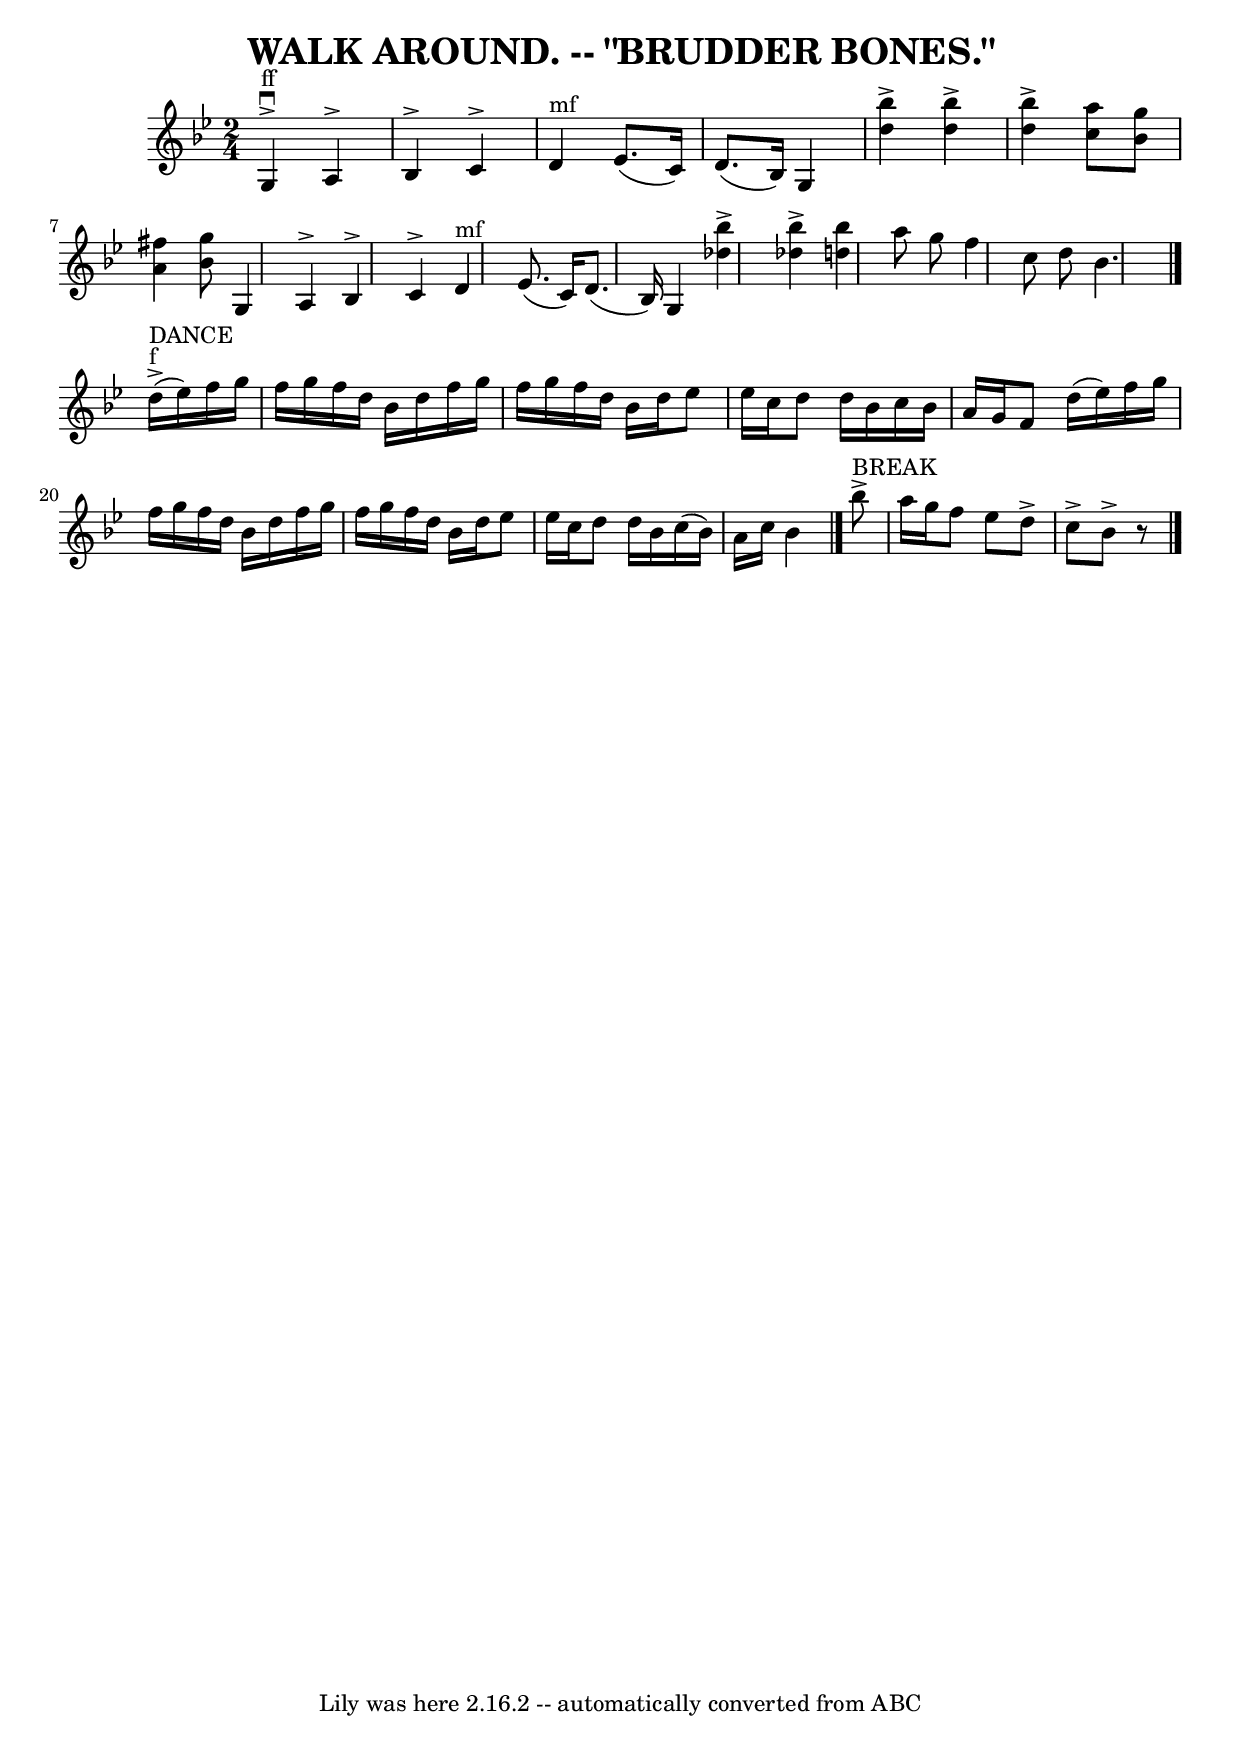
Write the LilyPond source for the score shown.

\version "2.7.40"
\include "Mammoth.ily"
\header {
	%% book = "Coles pg 26.4"
	crossRefNumber = "4"
	footnotes = ""
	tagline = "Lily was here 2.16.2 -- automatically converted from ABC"
	title = "WALK AROUND. -- \"BRUDDER BONES.\""
}
voicedefault =  {


\time 2/4 
\key bes \major g4^"ff"^\accent^\downbow a4^\accent   
|
 bes4^\accent c'4^\accent   |
 d'4^"mf" ees'8. (
c'16)   |
 d'8. (bes16) g4    |
     << bes''4 
^\accent d''4   >>   << bes''4^\accent d''4   >>   |
   <<   
bes''4^\accent d''4   >> << a''8 c''8   >> << bes'8 g''8   >>   
|
 << a'4 fis''4   >> << bes'8 g''8   >> g4 a4^\accent 
|
 bes4^\accent c'4^\accent   |
 d'4^"mf" ees'8. (
c'16)   |
 d'8. (bes16) g4    |
     << bes''4 
^\accent des''4   >>   << bes''4^\accent des''4   >>   |
 <<   
bes''4 d''!4   >> a''8 g''8    |
 f''4 c''8 d''8    
|
 bes'4.    \bar "|." d''16^"f"^"DANCE"(^\accent ees''16  
-) |
 f''16 g''16 f''16 g''16 f''16 d''16 bes'16    
d''16    |
 f''16 g''16 f''16 g''16 f''16 d''16    
bes'16 d''16    |
 ees''8 ees''16 c''16 d''8 d''16    
bes'16    |
 c''16 bes'16 a'16 g'16 f'8 d''16 (
ees''16) |
 f''16 g''16 f''16 g''16 f''16 d''16    
bes'16 d''16    |
 f''16 g''16 f''16 g''16 f''16    
d''16 bes'16 d''16    |
 ees''8 ees''16 c''16 d''8    
d''16 bes'16    |
 c''16 (bes'16) a'16 c''16 bes'4    
\bar "|." bes''8^"BREAK"^\accent a''16 g''16 f''8 ees''8    
|
 d''8^\accent c''8^\accent bes'8^\accent   r8 \bar "|."   
}

\score{
    <<

	\context Staff="default"
	{
	    \voicedefault 
	}

    >>
	\layout {
	}
	\midi {}
}
